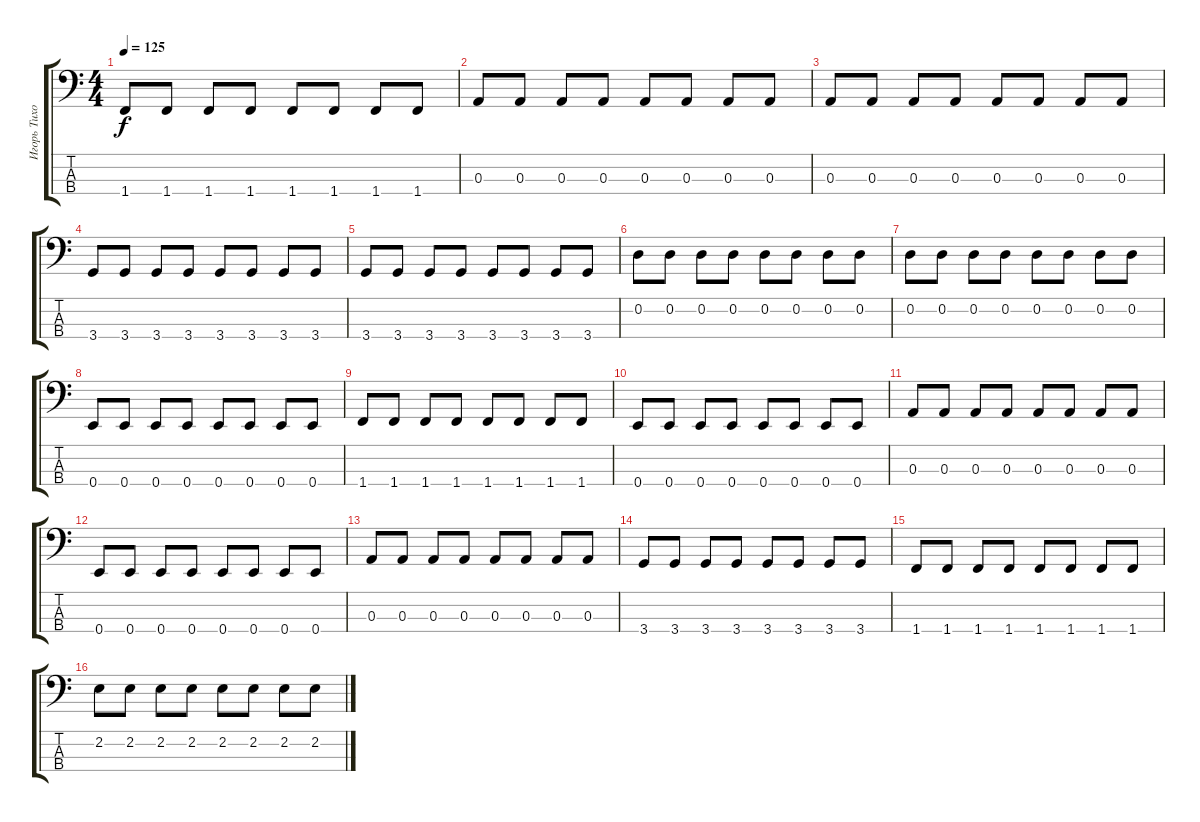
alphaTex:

\track ("Игорь Тихомиров" "Игорь Тихо") {instrument electricbassfinger}
\staff {score tabs}
\tuning (G2 D2 A1 E1) {hide}
\ts (4 4)
\tempo 125
\clef f4
\ks c
1.4.8{dy f} 1.4.8 1.4.8 1.4.8 1.4.8 1.4.8 1.4.8 1.4.8 |
0.3.8 0.3.8 0.3.8 0.3.8 0.3.8 0.3.8 0.3.8 0.3.8 |
0.3.8 0.3.8 0.3.8 0.3.8 0.3.8 0.3.8 0.3.8 0.3.8 |
3.4.8 3.4.8 3.4.8 3.4.8 3.4.8 3.4.8 3.4.8 3.4.8 |
3.4.8 3.4.8 3.4.8 3.4.8 3.4.8 3.4.8 3.4.8 3.4.8 |
0.2.8 0.2.8 0.2.8 0.2.8 0.2.8 0.2.8 0.2.8 0.2.8 |
0.2.8 0.2.8 0.2.8 0.2.8 0.2.8 0.2.8 0.2.8 0.2.8 |
0.4.8 0.4.8 0.4.8 0.4.8 0.4.8 0.4.8 0.4.8 0.4.8 |
1.4.8 1.4.8 1.4.8 1.4.8 1.4.8 1.4.8 1.4.8 1.4.8 |
0.4.8 0.4.8 0.4.8 0.4.8 0.4.8 0.4.8 0.4.8 0.4.8 |
0.3.8 0.3.8 0.3.8 0.3.8 0.3.8 0.3.8 0.3.8 0.3.8 |
0.4.8 0.4.8 0.4.8 0.4.8 0.4.8 0.4.8 0.4.8 0.4.8 |
0.3.8 0.3.8 0.3.8 0.3.8 0.3.8 0.3.8 0.3.8 0.3.8 |
3.4.8 3.4.8 3.4.8 3.4.8 3.4.8 3.4.8 3.4.8 3.4.8 |
1.4.8 1.4.8 1.4.8 1.4.8 1.4.8 1.4.8 1.4.8 1.4.8 |
2.2.8 2.2.8 2.2.8 2.2.8 2.2.8 2.2.8 2.2.8 2.2.8
